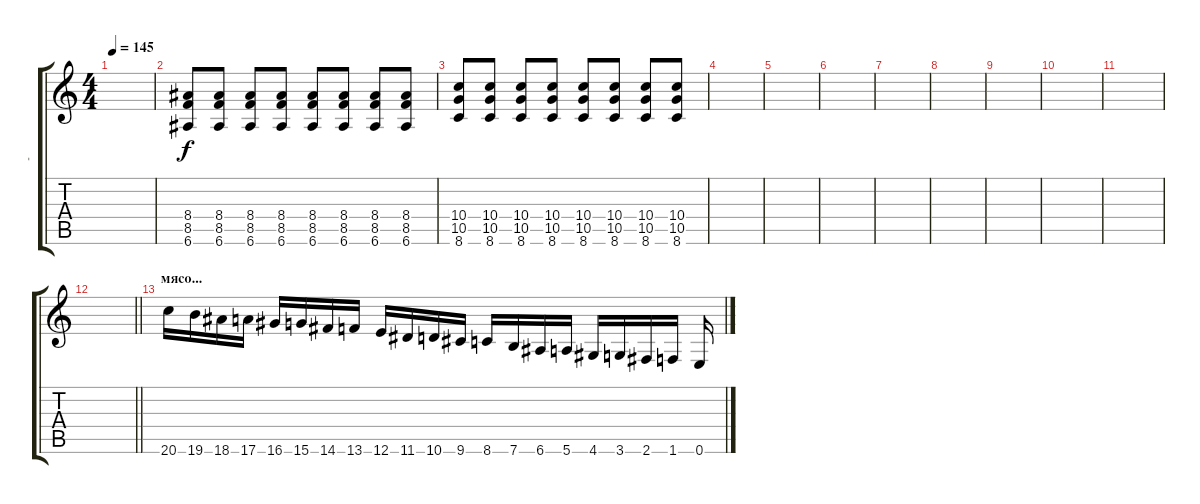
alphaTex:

\track ("-" "-") {instrument distortionguitar}
\staff {score tabs}
\tuning (E4 B3 G3 D3 A2 E2) {hide}
\ts (4 4)
\tempo 145
\clef g2
\ks c
|
(8.4 8.5 6.6).8{dy f} (8.4 8.5 6.6).8 (8.4 8.5 6.6).8 (8.4 8.5 6.6).8 (8.4 8.5 6.6).8 (8.4 8.5 6.6).8 (8.4 8.5 6.6).8 (8.4 8.5 6.6).8 |
(10.4 10.5 8.6).8 (10.4 10.5 8.6).8 (10.4 10.5 8.6).8 (10.4 10.5 8.6).8 (10.4 10.5 8.6).8 (10.4 10.5 8.6).8 (10.4 10.5 8.6).8 (10.4 10.5 8.6).8 |
|
|
|
|
|
|
|
|
\barLineRight lightlight
|
\section ("" "мясо...")
20.6.16 19.6.16 18.6.16 17.6.16 16.6.16 15.6.16 14.6.16 13.6.16 12.6.16 11.6.16 10.6.16 9.6.16 8.6.16 7.6.16 6.6.16 5.6.16 4.6.16 3.6.16 2.6.16 1.6.16 0.6.16
